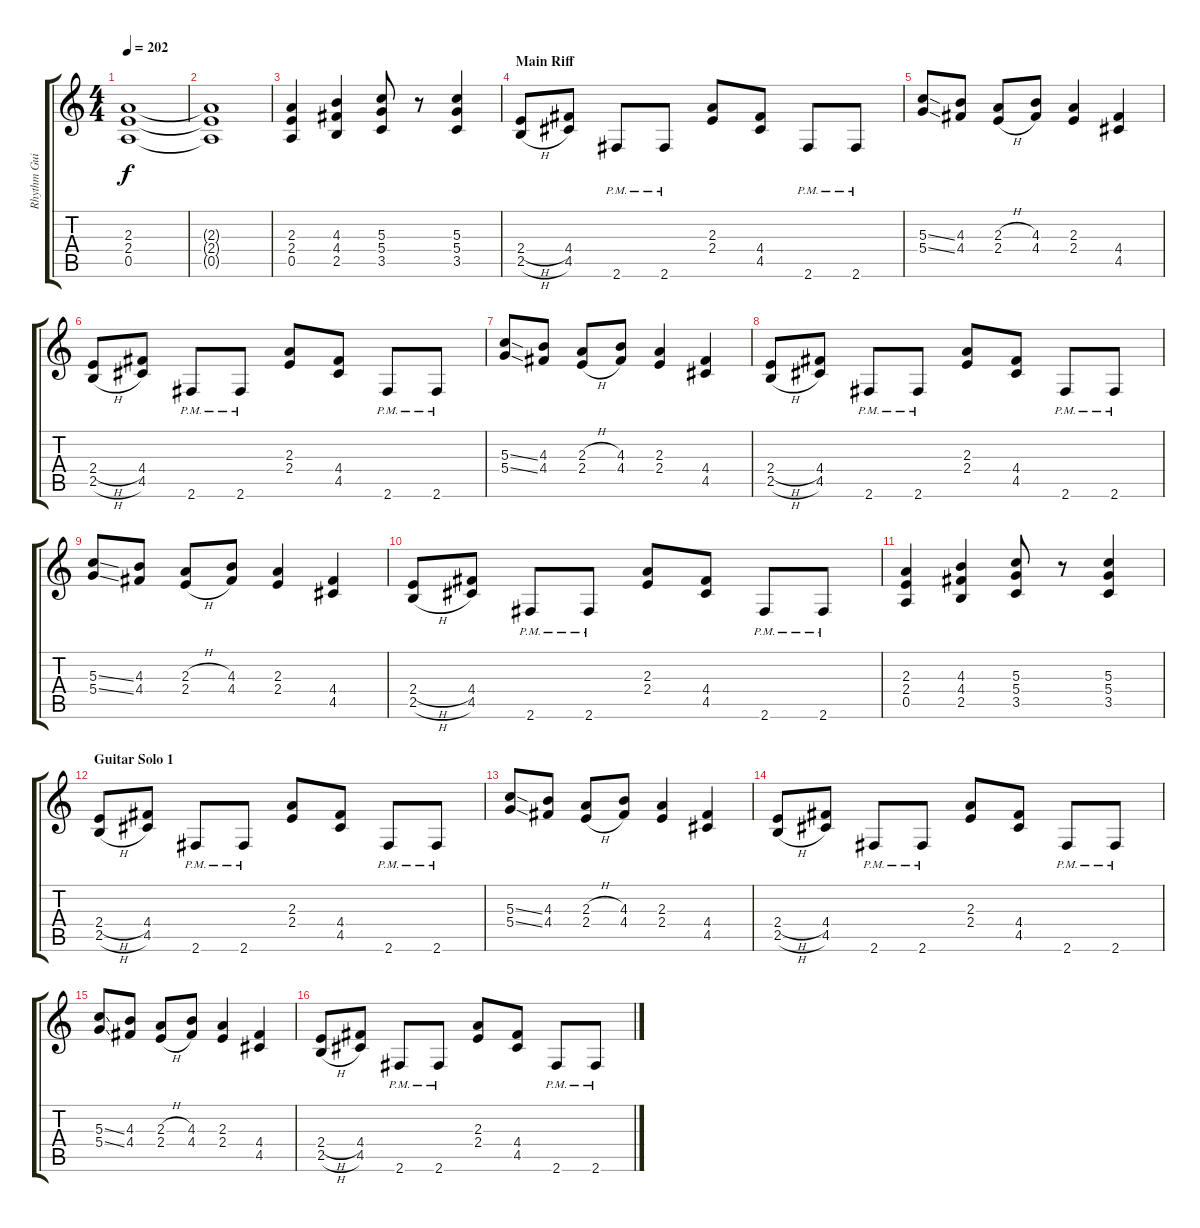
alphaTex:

\track ("Rhythm Guitar" "Rhythm Gui") {instrument distortionguitar}
\staff {score tabs}
\tuning (E4 B3 G3 D3 A2 E2) {hide}
\ts (4 4)
\tempo 202
\clef g2
\ks c
(2.3 2.4 0.5).1{dy f} |
(2.3{t} 2.4{t} 0.5{t}).1 |
(2.3 2.4 0.5).4 (4.3 4.4 2.5).4 (5.3 5.4 3.5).8 r.8 (5.3 5.4 3.5).4 |
\section ("" "Main Riff")
(2.4{h} 2.5{h}).8 (4.4 4.5).8 2.6{pm}.8 2.6{pm}.8 (2.3 2.4).8 (4.4 4.5).8 2.6{pm}.8 2.6{pm}.8 |
(5.3{ss} 5.4{ss}).8 (4.3 4.4).8 (2.3{h} 2.4{h}).8 (4.3 4.4).8 (2.3 2.4).4 (4.4 4.5).4 |
(2.4{h} 2.5{h}).8 (4.4 4.5).8 2.6{pm}.8 2.6{pm}.8 (2.3 2.4).8 (4.4 4.5).8 2.6{pm}.8 2.6{pm}.8 |
(5.3{ss} 5.4{ss}).8 (4.3 4.4).8 (2.3{h} 2.4{h}).8 (4.3 4.4).8 (2.3 2.4).4 (4.4 4.5).4 |
(2.4{h} 2.5{h}).8 (4.4 4.5).8 2.6{pm}.8 2.6{pm}.8 (2.3 2.4).8 (4.4 4.5).8 2.6{pm}.8 2.6{pm}.8 |
(5.3{ss} 5.4{ss}).8 (4.3 4.4).8 (2.3{h} 2.4{h}).8 (4.3 4.4).8 (2.3 2.4).4 (4.4 4.5).4 |
(2.4{h} 2.5{h}).8 (4.4 4.5).8 2.6{pm}.8 2.6{pm}.8 (2.3 2.4).8 (4.4 4.5).8 2.6{pm}.8 2.6{pm}.8 |
(2.3 2.4 0.5).4 (4.3 4.4 2.5).4 (5.3 5.4 3.5).8 r.8 (5.3 5.4 3.5).4 |
\section ("" "Guitar Solo 1")
(2.4{h} 2.5{h}).8 (4.4 4.5).8 2.6{pm}.8 2.6{pm}.8 (2.3 2.4).8 (4.4 4.5).8 2.6{pm}.8 2.6{pm}.8 |
(5.3{ss} 5.4{ss}).8 (4.3 4.4).8 (2.3{h} 2.4{h}).8 (4.3 4.4).8 (2.3 2.4).4 (4.4 4.5).4 |
(2.4{h} 2.5{h}).8 (4.4 4.5).8 2.6{pm}.8 2.6{pm}.8 (2.3 2.4).8 (4.4 4.5).8 2.6{pm}.8 2.6{pm}.8 |
(5.3{ss} 5.4{ss}).8 (4.3 4.4).8 (2.3{h} 2.4{h}).8 (4.3 4.4).8 (2.3 2.4).4 (4.4 4.5).4 |
(2.4{h} 2.5{h}).8 (4.4 4.5).8 2.6{pm}.8 2.6{pm}.8 (2.3 2.4).8 (4.4 4.5).8 2.6{pm}.8 2.6{pm}.8
